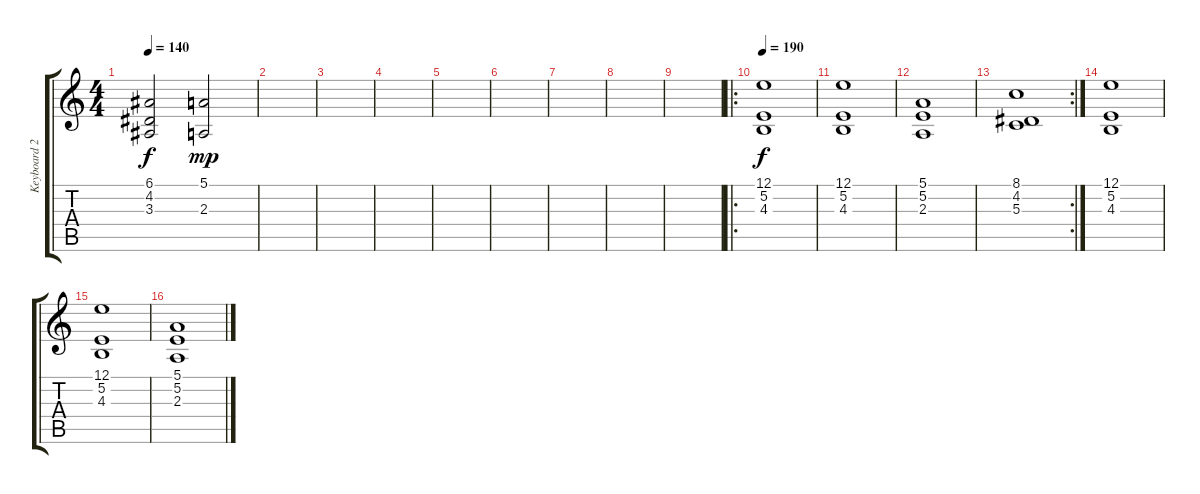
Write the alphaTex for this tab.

\track ("Keyboard 2" "Keyboard 2") {instrument choiraahs}
\staff {score tabs}
\tuning (E4 B3 G3 D3 A2 E2) {hide}
\ts (4 4)
\tempo 140
\clef g2
\ks c
(6.1 4.2 3.3).2{dy f} (5.1 2.3).2{dy mp} |
|
|
|
|
|
|
|
|
\ro
\tempo 190
(12.1 5.2 4.3).1{dy f} |
(12.1 5.2 4.3).1 |
(5.1 5.2 2.3).1 |
\rc 2
(8.1 4.2 5.3).1 |
(12.1 5.2 4.3).1 |
(12.1 5.2 4.3).1 |
(5.1 5.2 2.3).1
